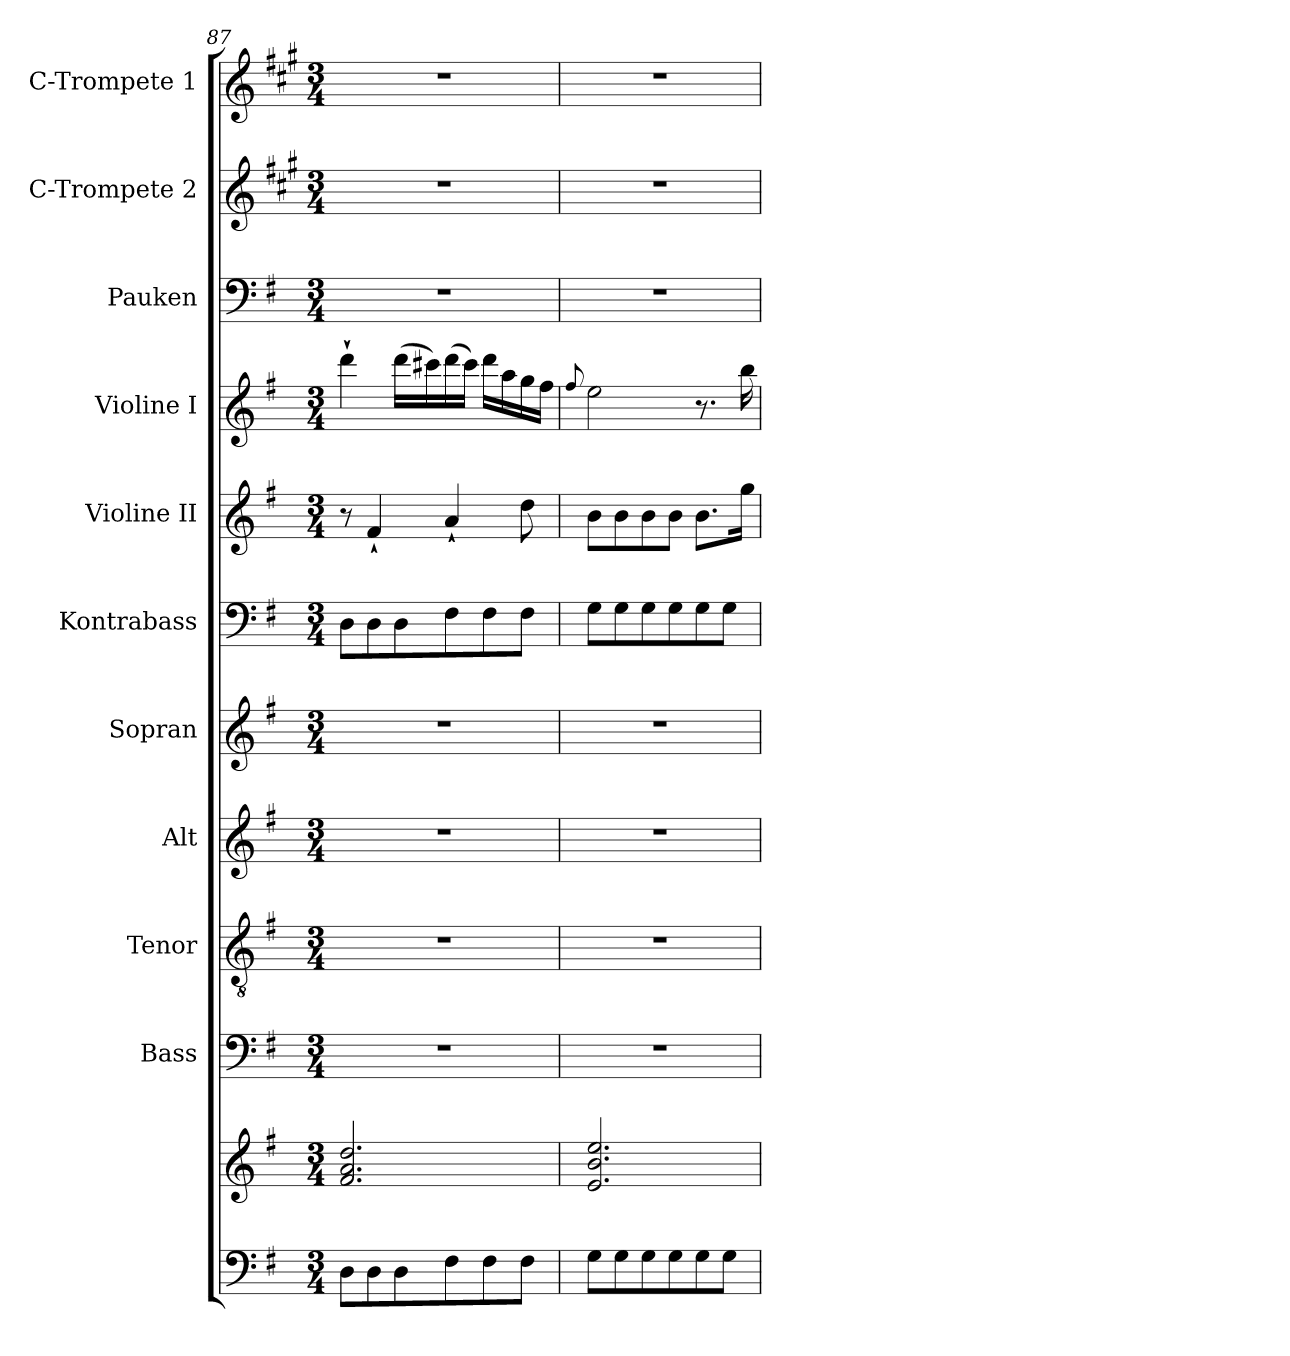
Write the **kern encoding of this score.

**kern	**kern	**kern	**kern	**kern	**kern	**kern	**kern	**kern	**kern	**kern	**kern
*part11	*part11	*part10	*part9	*part8	*part7	*part6	*part5	*part4	*part3	*part2	*part1
*staff12	*staff11	*staff10	*staff9	*staff8	*staff7	*staff6	*staff5	*staff4	*staff3	*staff2	*staff1
*	*	*I"Bass	*I"Tenor	*I"Alt	*I"Sopran	*I"Kontrabass	*I"Violine II	*I"Violine I	*I"Pauken	*I"C-Trompete 2	*I"C-Trompete 1
*	*	*I'B.	*I'T.	*I'A.	*I'S.	*I'Kb.	*I'Vl. II	*I'Vl. I	*I'Pk.	*I'C Trp. 2	*I'C Trp. 1
!!LO:PB:g=z
*clefF4	*clefG2	*clefF4	*clefGv2	*clefG2	*clefG2	*clefF4	*clefG2	*clefG2	*clefF4	*clefG2	*clefG2
*	*	*	*	*	*	*ITrd7c12	*	*	*	*ITrd1c2	*ITrd1c2
*k[f#]	*k[f#]	*k[f#]	*k[f#]	*k[f#]	*k[f#]	*k[f#]	*k[f#]	*k[f#]	*k[f#]	*k[f#]	*k[f#]
*G:	*G:	*G:	*G:	*G:	*G:	*G:	*G:	*G:	*G:	*G:	*G:
*M3/4	*M3/4	*M3/4	*M3/4	*M3/4	*M3/4	*M3/4	*M3/4	*M3/4	*M3/4	*M3/4	*M3/4
=87	=87	=87	=87	=87	=87	=87	=87	=87	=87	=87	=87
8D\L	2.f#/ 2.a/ 2.dd/	2.r	2.r	2.r	2.r	8DD\L	8r	4ddd`>\	2.r	2.r	2.r
8D\	.	.	.	.	.	8DD\	4f#`</	.	.	.	.
8D\	.	.	.	.	.	8DD\	.	(>16ddd\LL	.	.	.
.	.	.	.	.	.	.	.	16ccc#X\)	.	.	.
8F#\	.	.	.	.	.	8FF#\	4a`</	(>16ddd\	.	.	.
.	.	.	.	.	.	.	.	16ccc#\JJ)	.	.	.
8F#\	.	.	.	.	.	8FF#\	.	16ddd\LL	.	.	.
.	.	.	.	.	.	.	.	16aa\	.	.	.
8F#\J	.	.	.	.	.	8FF#\J	8dd\	16gg\	.	.	.
.	.	.	.	.	.	.	.	16ff#\JJ	.	.	.
=88	=88	=88	=88	=88	=88	=88	=88	=88	=88	=88	=88
.	.	.	.	.	.	.	.	8qqff#/	.	.	.
8G\L	2.e/ 2.b/ 2.ee/	2.r	2.r	2.r	2.r	8GG\L	8b\L	2ee\	2.r	2.r	2.r
8G\	.	.	.	.	.	8GG\	8b\	.	.	.	.
8G\	.	.	.	.	.	8GG\	8b\	.	.	.	.
8G\	.	.	.	.	.	8GG\	8b\J	.	.	.	.
8G\	.	.	.	.	.	8GG\	8.b\L	8.r	.	.	.
8G\J	.	.	.	.	.	8GG\J	.	.	.	.	.
.	.	.	.	.	.	.	16gg\Jk	16bb\	.	.	.
=	=	=	=	=	=	=	=	=	=	=	=
*-	*-	*-	*-	*-	*-	*-	*-	*-	*-	*-	*-
